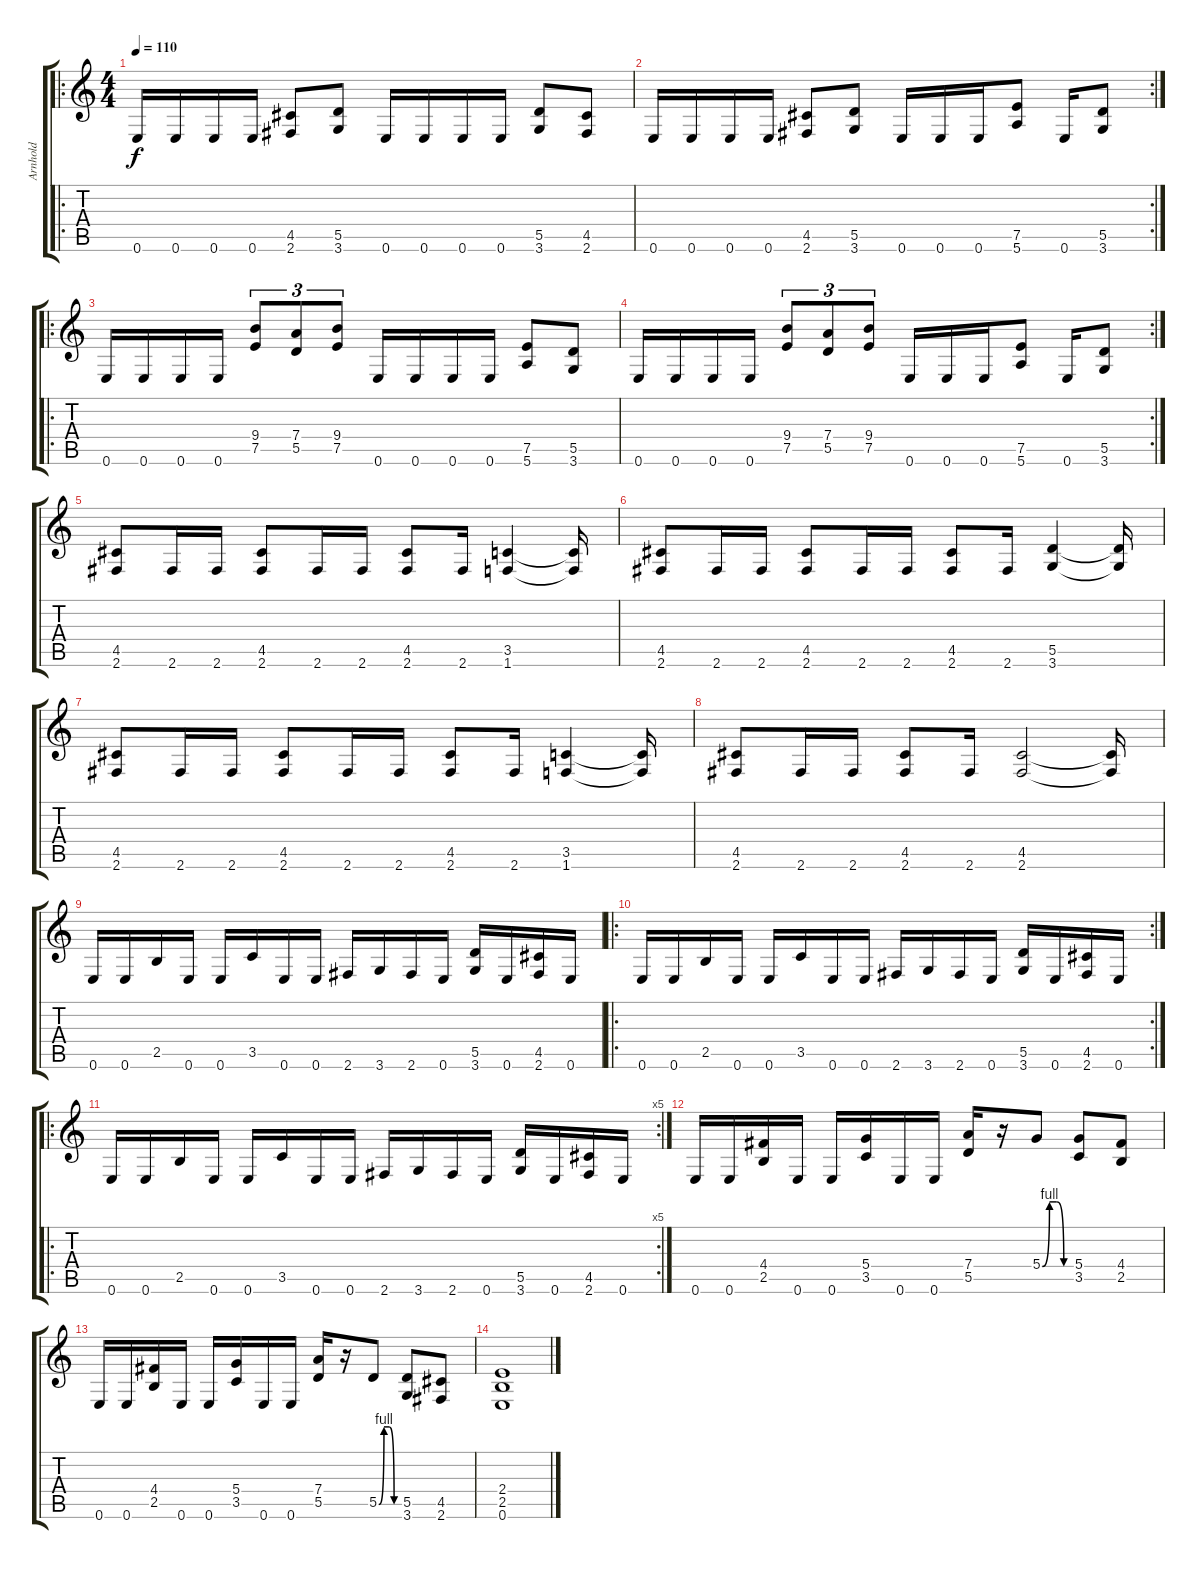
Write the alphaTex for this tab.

\track ("Arnhold" "Arnhold") {instrument distortionguitar}
\staff {score tabs}
\tuning (E4 B3 G3 D3 A2 E2) {hide}
\ro
\ts (4 4)
\tempo 110
\clef g2
\ks c
0.6.16{dy f} 0.6.16 0.6.16 0.6.16 (4.5 2.6).8 (5.5 3.6).8 0.6.16 0.6.16 0.6.16 0.6.16 (5.5 3.6).8 (4.5 2.6).8 |
\rc 2
0.6.16 0.6.16 0.6.16 0.6.16 (4.5 2.6).8 (5.5 3.6).8 0.6.16 0.6.16 0.6.16 (7.5 5.6).8 0.6.16 (5.5 3.6).8 |
\ro
0.6.16 0.6.16 0.6.16 0.6.16 (9.4 7.5).8{tu (3 2)} (7.4 5.5).8{tu (3 2)} (9.4 7.5).8{tu (3 2)} 0.6.16 0.6.16 0.6.16 0.6.16 (7.5 5.6).8 (5.5 3.6).8 |
\rc 2
0.6.16 0.6.16 0.6.16 0.6.16 (9.4 7.5).8{tu (3 2)} (7.4 5.5).8{tu (3 2)} (9.4 7.5).8{tu (3 2)} 0.6.16 0.6.16 0.6.16 (7.5 5.6).8 0.6.16 (5.5 3.6).8 |
(4.5 2.6).8 2.6.16 2.6.16 (4.5 2.6).8 2.6.16 2.6.16 (4.5 2.6).8 2.6.16 (3.5 1.6).4 (3.5{t} 1.6{t}).16 |
(4.5 2.6).8 2.6.16 2.6.16 (4.5 2.6).8 2.6.16 2.6.16 (4.5 2.6).8 2.6.16 (5.5 3.6).4 (5.5{t} 3.6{t}).16 |
(4.5 2.6).8 2.6.16 2.6.16 (4.5 2.6).8 2.6.16 2.6.16 (4.5 2.6).8 2.6.16 (3.5 1.6).4 (3.5{t} 1.6{t}).16 |
(4.5 2.6).8 2.6.16 2.6.16 (4.5 2.6).8 2.6.16 (4.5 2.6).2 (4.5{t} 2.6{t}).16 |
0.6.16 0.6.16 2.5.16 0.6.16 0.6.16 3.5.16 0.6.16 0.6.16 2.6.16 3.6.16 2.6.16 0.6.16 (5.5 3.6).16 0.6.16 (4.5 2.6).16 0.6.16 |
\ro
\rc 2
0.6.16 0.6.16 2.5.16 0.6.16 0.6.16 3.5.16 0.6.16 0.6.16 2.6.16 3.6.16 2.6.16 0.6.16 (5.5 3.6).16 0.6.16 (4.5 2.6).16 0.6.16 |
\ro
\rc 5
0.6.16 0.6.16 2.5.16 0.6.16 0.6.16 3.5.16 0.6.16 0.6.16 2.6.16 3.6.16 2.6.16 0.6.16 (5.5 3.6).16 0.6.16 (4.5 2.6).16 0.6.16 |
0.6.16 0.6.16 (4.4 2.5).16 0.6.16 0.6.16 (5.4 3.5).16 0.6.16 0.6.16 (7.4 5.5).16 r.16 5.4{be (custom 0 0 15 4 30 4 45 0 60 0)}.8 (5.4 3.5).8 (4.4 2.5).8 |
0.6.16 0.6.16 (4.4 2.5).16 0.6.16 0.6.16 (5.4 3.5).16 0.6.16 0.6.16 (7.4 5.5).16 r.16 5.5{be (custom 0 0 15 4 30 4 45 0 60 0)}.8 (5.5 3.6).8 (4.5 2.6).8 |
(2.4 2.5 0.6).1
